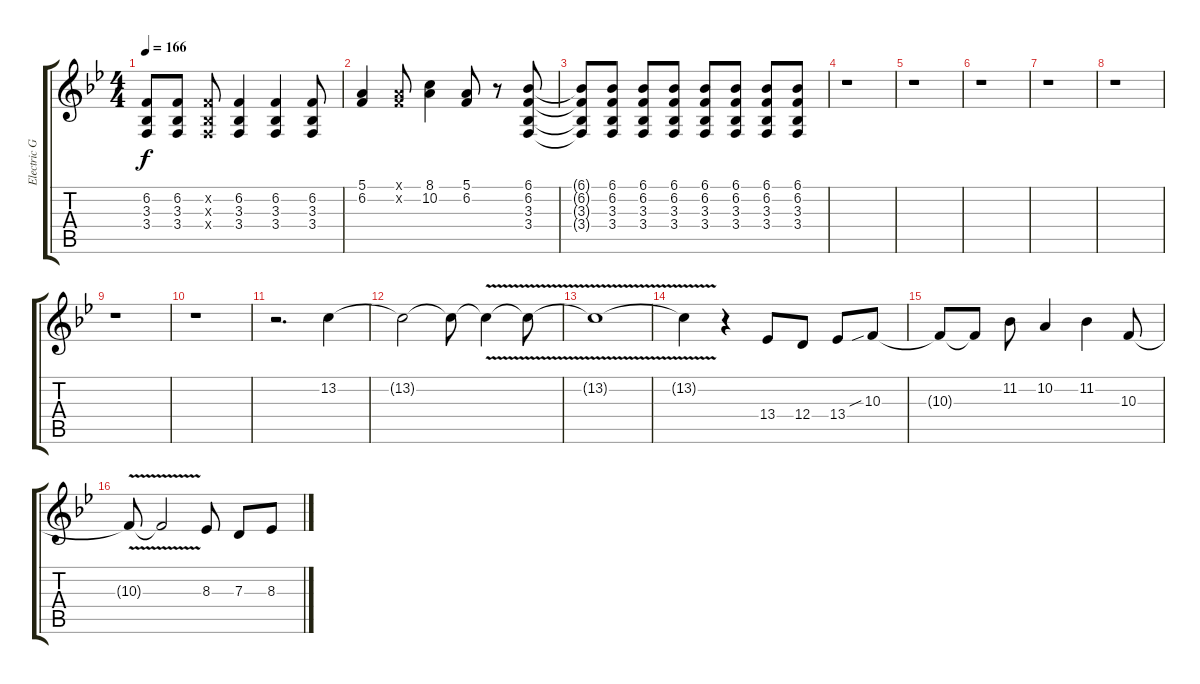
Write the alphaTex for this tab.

\track ("Electric Guitar" "Electric G") {instrument lead7fifths}
\staff {score tabs}
\tuning (E4 B3 G3 D3 A2 E2) {hide}
\ts (4 4)
\tempo 166
\clef g2
\ks gminor
(6.2{t} 3.3{t} 3.4{t}).8{dy f} (6.2 3.3 3.4).8 (6.2{x} 3.3{x} 3.4{x}).8 (6.2 3.3 3.4).4 (6.2 3.3 3.4).4 (6.2 3.3 3.4).8 |
(5.1 6.2).4 (5.1{x} 6.2{x}).8 (8.1 10.2).4 (5.1 6.2).8 r.8 (6.1 6.2 3.3 3.4).8 |
(6.1{t} 6.2{t} 3.3{t} 3.4{t}).8 (6.1 6.2 3.3 3.4).8 (6.1 6.2 3.3 3.4).8 (6.1 6.2 3.3 3.4).8 (6.1 6.2 3.3 3.4).8 (6.1 6.2 3.3 3.4).8 (6.1 6.2 3.3 3.4).8 (6.1 6.2 3.3 3.4).8 |
r.1 |
r.1 |
r.1 |
r.1 |
r.1 |
r.1 |
r.1 |
r.2{d} 13.2.4 |
13.2{t}.2 13.2{t}.8 13.2{v t}.4 13.2{v t}.8 |
13.2{v t}.1 |
13.2{v t}.4 r.4 13.4.8 12.4.8 13.4.8 10.3{sib}.8 |
10.3{t}.8 10.3{t}.8 11.2.8 10.2.4 11.2.4 10.3.8 |
10.3{v t}.8 10.3{v t}.2 8.3.8 7.3.8 8.3.8
